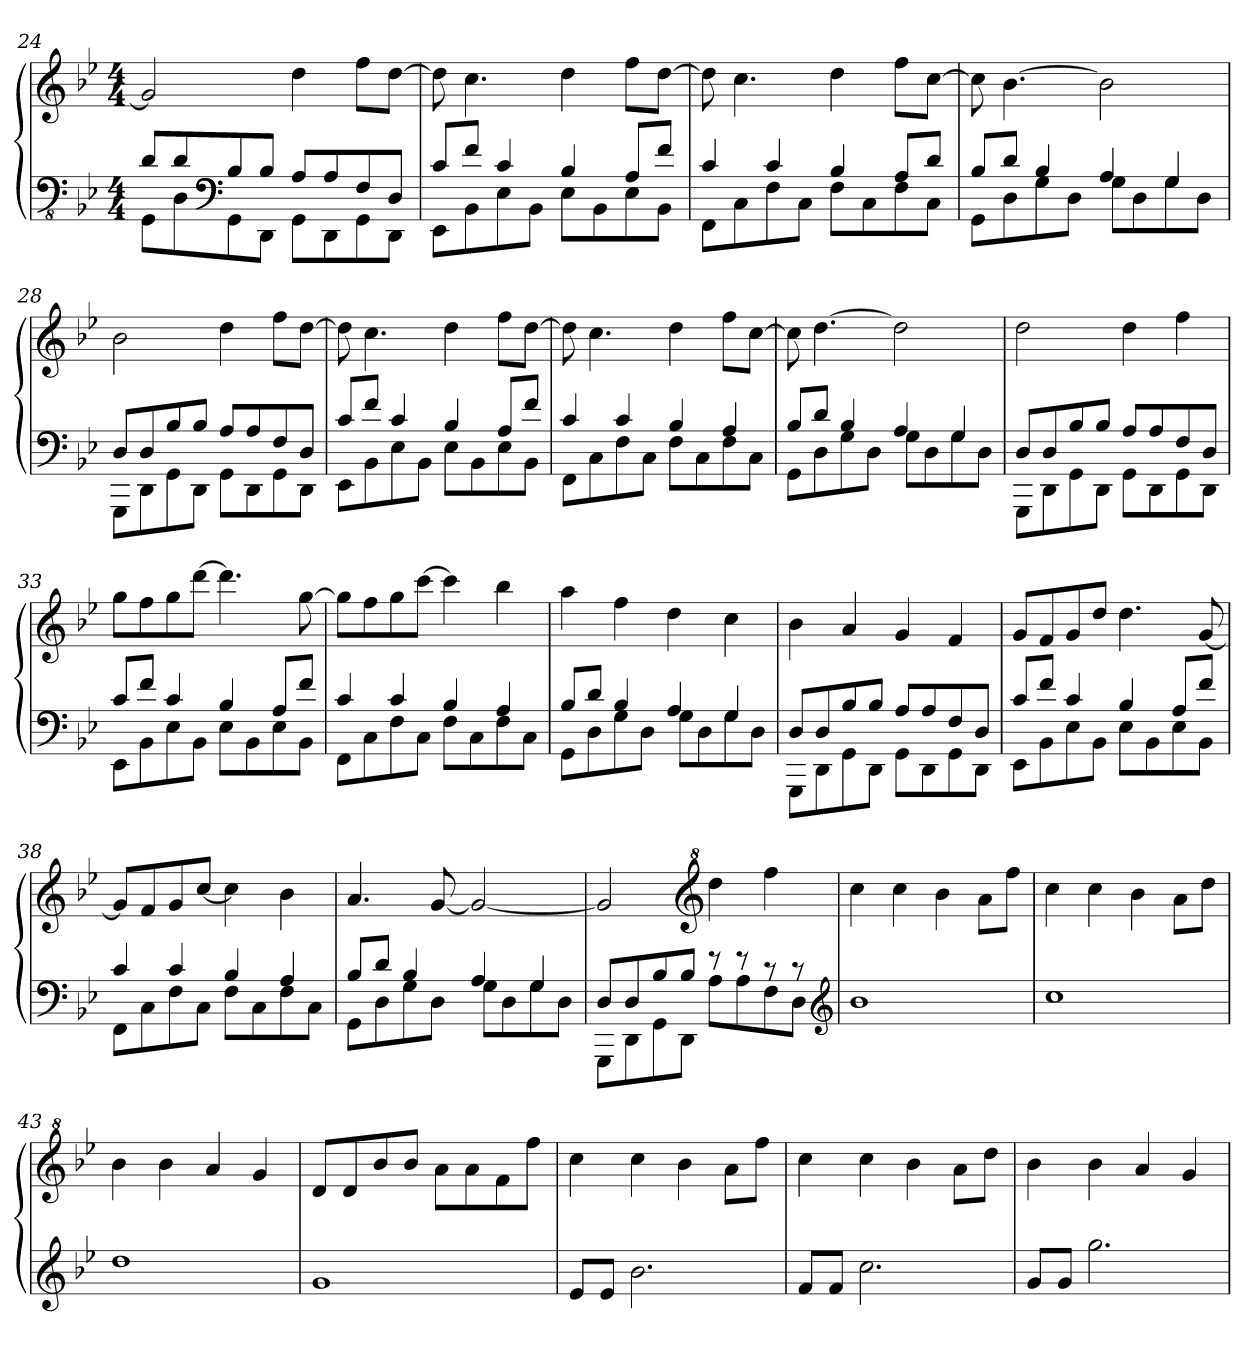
**kern	**kern
*part1	*part1
*staff2	*staff1
*clefFv4	*clefG2
*k[b-e-]	*k[b-e-]
*M4/4	*M4/4
=24	=24
*^	*
8DL	8GGGL	2g]
8D	8DD	.
*clefF4	*	*
8B-	8GG	.
8B-J	8DDJ	.
8AL	8GGL	4dd
8A	8DD	.
8F	8GG	8ffL
8DJ	8DDJ	[8ddJ
=25	=25	=25
8cL	8EE-L	8dd]
8fJ	8BB-	4.cc
4c	8E-	.
.	8BB-J	.
4B-	8E-L	4dd
.	8BB-	.
8AL	8E-	8ffL
8fJ	8BB-J	[8ddJ
!!LO:LB:g=z
=26	=26	=26
4c	8FFL	8dd]
.	8C	4.cc
4c	8F	.
.	8CJ	.
4B-	8FL	4dd
.	8C	.
8AL	8F	8ffL
8dJ	8CJ	[8ccJ
=27	=27	=27
8B-L	8GGL	8cc]
8dJ	8D	[4.b-
4B-	8G	.
.	8DJ	.
4A	8GL	2b-]
.	8D	.
4G	8G	.
.	8DJ	.
=28	=28	=28
8DL	8GGGL	2b-
8D	8DD	.
8B-	8GG	.
8B-J	8DDJ	.
8AL	8GGL	4dd
8A	8DD	.
8F	8GG	8ffL
8DJ	8DDJ	[8ddJ
=29	=29	=29
8cL	8EE-L	8dd]
8fJ	8BB-	4.cc
4c	8E-	.
.	8BB-J	.
4B-	8E-L	4dd
.	8BB-	.
8AL	8E-	8ffL
8fJ	8BB-J	[8ddJ
=30	=30	=30
4c	8FFL	8dd]
.	8C	4.cc
4c	8F	.
.	8CJ	.
4B-	8FL	4dd
.	8C	.
4A	8F	8ffL
.	8CJ	[8ccJ
!!LO:PB:g=z
=31	=31	=31
8B-L	8GGL	8cc]
8dJ	8D	[4.dd
4B-	8G	.
.	8DJ	.
4A	8GL	2dd]
.	8D	.
4G	8G	.
.	8DJ	.
=32	=32	=32
8DL	8GGGL	2dd
8D	8DD	.
8B-	8GG	.
8B-J	8DDJ	.
8AL	8GGL	4dd
8A	8DD	.
8F	8GG	4ff
8DJ	8DDJ	.
=33	=33	=33
8cL	8EE-L	8ggL
8fJ	8BB-	8ff
4c	8E-	8gg
.	8BB-J	[8dddJ
4B-	8E-L	4.ddd]
.	8BB-	.
8AL	8E-	.
8fJ	8BB-J	[8gg
=34	=34	=34
4c	8FFL	8ggL]
.	8C	8ff
4c	8F	8gg
.	8CJ	[8cccJ
4B-	8FL	4ccc]
.	8C	.
4A	8F	4bb-
.	8CJ	.
=35	=35	=35
8B-L	8GGL	4aa
8dJ	8D	.
4B-	8G	4ff
.	8DJ	.
4A	8GL	4dd
.	8D	.
4G	8G	4cc
.	8DJ	.
!!LO:LB:g=z
=36	=36	=36
8DL	8GGGL	4b-
8D	8DD	.
8B-	8GG	4a
8B-J	8DDJ	.
8AL	8GGL	4g
8A	8DD	.
8F	8GG	4f
8DJ	8DDJ	.
=37	=37	=37
8cL	8EE-L	8gL
8fJ	8BB-	8f
4c	8E-	8g
.	8BB-J	8ddJ
4B-	8E-L	4.dd
.	8BB-	.
8AL	8E-	.
8fJ	8BB-J	[8g
=38	=38	=38
4c	8FFL	8gL]
.	8C	8f
4c	8F	8g
.	8CJ	[8ccJ
4B-	8FL	4cc]
.	8C	.
4A	8F	4b-
.	8CJ	.
=39	=39	=39
8B-L	8GGL	4.a
8dJ	8D	.
4B-	8G	.
.	8DJ	[8g
4A	8GL	2g_
.	8D	.
4G	8G	.
.	8DJ	.
=40	=40	=40
8DL	8GGGL	2g]
8D	8DD	.
8B-	8GG	.
8B-J	8DDJ	.
*	*	*clefG^2
8r	8AL	4ddd
8r	8A	.
8r	8F	4fff
8r	8DJ	.
*v	*v	*
*clefG2	*
!!LO:LB:g=z
=41	=41
1b-	4ccc
.	4ccc
.	4bb-
.	8aaL
.	8fffJ
=42	=42
1cc	4ccc
.	4ccc
.	4bb-
.	8aaL
.	8dddJ
=43	=43
1dd	4bb-
.	4bb-
.	4aa
.	4gg
=44	=44
1g	8ddL
.	8dd
.	8bb-
.	8bb-J
.	8aaL
.	8aa
.	8ff
.	8fffJ
=45	=45
8e-L	4ccc
8e-J	.
2.b-	4ccc
.	4bb-
.	8aaL
.	8fffJ
=46	=46
8fL	4ccc
8fJ	.
2.cc	4ccc
.	4bb-
.	8aaL
.	8dddJ
!!LO:LB:g=z
=47	=47
8gL	4bb-
8gJ	.
2.gg	4bb-
.	4aa
.	4gg
=	=
*-	*-
